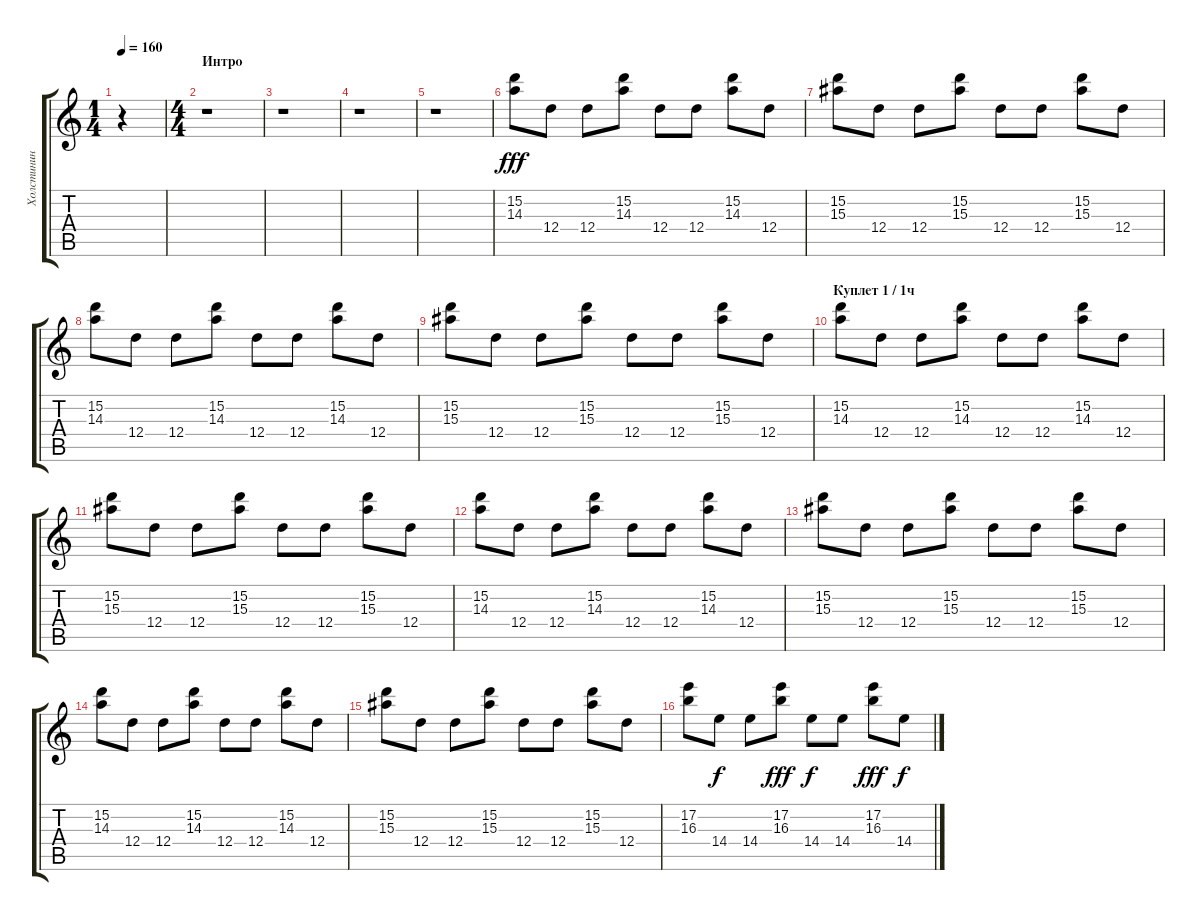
\track ("Холстинин" "Холстинин") {instrument overdrivenguitar}
\staff {score tabs}
\tuning (E4 B3 G3 D3 A2 E2) {hide}
\ts (1 4)
\tempo 160
\clef g2
\ks c
r.4{dy fff volume 8 instrument overdrivenguitar} |
\ts (4 4)
\section ("" "Интро")
r.1 |
r.1 |
r.1 |
r.1 |
(15.2 14.3).8 12.4.8 12.4.8 (15.2 14.3).8 12.4.8 12.4.8 (15.2 14.3).8 12.4.8 |
(15.2 15.3).8 12.4.8 12.4.8 (15.2 15.3).8 12.4.8 12.4.8 (15.2 15.3).8 12.4.8 |
(15.2 14.3).8 12.4.8 12.4.8 (15.2 14.3).8 12.4.8 12.4.8 (15.2 14.3).8 12.4.8 |
(15.2 15.3).8 12.4.8 12.4.8 (15.2 15.3).8 12.4.8 12.4.8 (15.2 15.3).8 12.4.8 |
\section ("" "Куплет 1 / 1ч")
(15.2 14.3).8 12.4.8 12.4.8 (15.2 14.3).8 12.4.8 12.4.8 (15.2 14.3).8 12.4.8 |
(15.2 15.3).8 12.4.8 12.4.8 (15.2 15.3).8 12.4.8 12.4.8 (15.2 15.3).8 12.4.8 |
(15.2 14.3).8 12.4.8 12.4.8 (15.2 14.3).8 12.4.8 12.4.8 (15.2 14.3).8 12.4.8 |
(15.2 15.3).8 12.4.8 12.4.8 (15.2 15.3).8 12.4.8 12.4.8 (15.2 15.3).8 12.4.8 |
(15.2 14.3).8 12.4.8 12.4.8 (15.2 14.3).8 12.4.8 12.4.8 (15.2 14.3).8 12.4.8 |
(15.2 15.3).8 12.4.8 12.4.8 (15.2 15.3).8 12.4.8 12.4.8 (15.2 15.3).8 12.4.8 |
(17.2 16.3).8 14.4.8{dy f} 14.4.8 (17.2 16.3).8{dy fff} 14.4.8{dy f} 14.4.8 (17.2 16.3).8{dy fff} 14.4.8{dy f}
